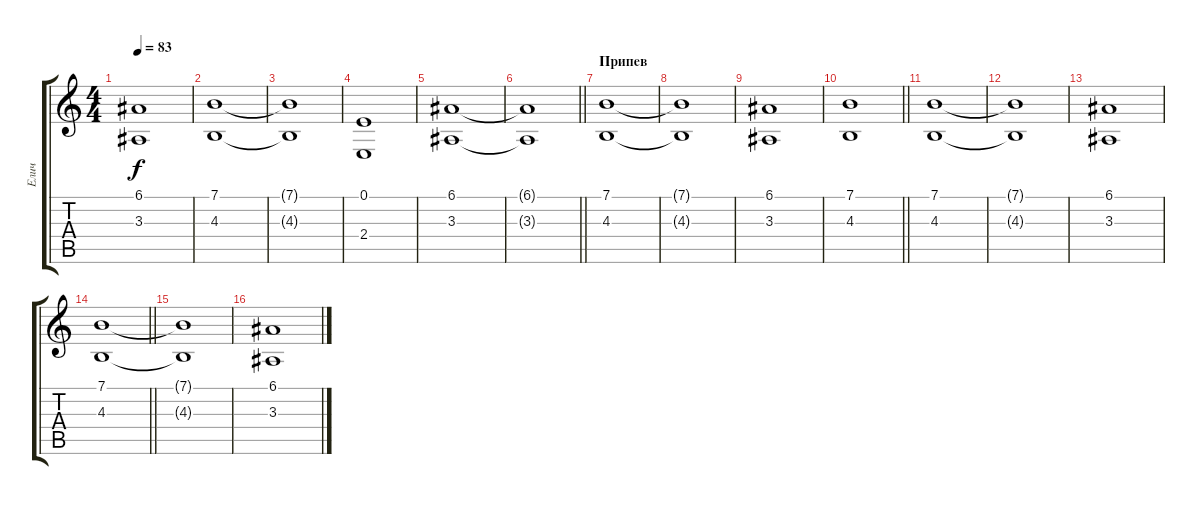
\track ("Елич" "Елич") {instrument stringensemble1}
\staff {score tabs}
\tuning (E4 B3 G3 D3 A2 E2) {hide}
\ts (4 4)
\tempo 83
\clef g2
\ks c
(6.1 3.3).1{dy f} |
(7.1 4.3).1 |
(7.1{t} 4.3{t}).1 |
(0.1 2.4).1 |
(6.1 3.3).1 |
\barLineRight lightlight
(6.1{t} 3.3{t}).1 |
\section ("" "Припев")
(7.1 4.3).1 |
(7.1{t} 4.3{t}).1 |
(6.1 3.3).1 |
\barLineRight lightlight
(7.1 4.3).1 |
(7.1 4.3).1 |
(7.1{t} 4.3{t}).1 |
(6.1 3.3).1 |
\barLineRight lightlight
(7.1 4.3).1 |
(7.1{t} 4.3{t}).1 |
(6.1 3.3).1
